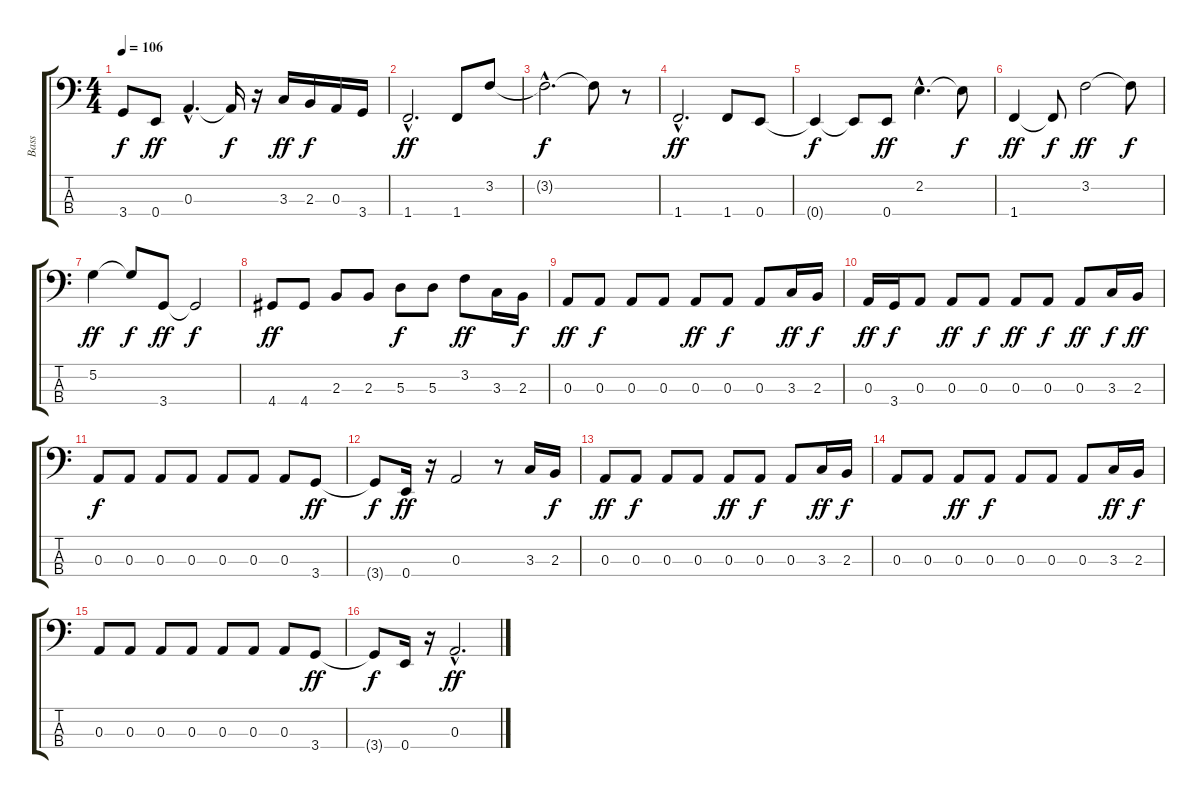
\track ("Bass" "Bass") {instrument electricbassfinger}
\staff {score tabs}
\tuning (G2 D2 A1 E1) {hide}
\ts (4 4)
\tempo 106
\clef f4
\ks c
3.4{t}.8{dy f} 0.4.8{dy ff} 0.3{hac}.4{d} 0.3{t}.16{dy f} r.16 3.3.16{dy ff} 2.3.16{dy f} 0.3.16 3.4.16 |
1.4{hac}.2{d dy ff} 1.4.8 3.2.8 |
3.2{hac t}.2{d dy f} 3.2{t}.8 r.8 |
1.4{hac}.2{d dy ff} 1.4.8 0.4.8 |
0.4{t}.4{dy f} 0.4{t}.8 0.4.8{dy ff} 2.2{hac}.4{d} 2.2{t}.8{dy f} |
1.4.4{dy ff} 1.4{t}.8{dy f} 3.2.2{dy ff} 3.2{t}.8{dy f} |
5.2.4{dy ff} 5.2{t}.8{dy f} 3.4.8{dy ff} 3.4{t}.2{dy f} |
4.4.8{dy ff} 4.4.8 2.3.8 2.3.8 5.3.8{dy f} 5.3.8 3.2.8{dy ff} 3.3.16 2.3.16{dy f} |
0.3.8{dy ff} 0.3.8{dy f} 0.3.8 0.3.8 0.3.8{dy ff} 0.3.8{dy f} 0.3.8 3.3.16{dy ff} 2.3.16{dy f} |
0.3.16{dy ff} 3.4.16{dy f} 0.3.8 0.3.8{dy ff} 0.3.8{dy f} 0.3.8{dy ff} 0.3.8{dy f} 0.3.8{dy ff} 3.3.16{dy f} 2.3.16{dy ff} |
0.3.8{dy f} 0.3.8 0.3.8 0.3.8 0.3.8 0.3.8 0.3.8 3.4.8{dy ff} |
3.4{t}.8{dy f} 0.4.16{dy ff} r.16 0.3.2 r.8 3.3.16 2.3.16{dy f} |
0.3.8{dy ff} 0.3.8{dy f} 0.3.8 0.3.8 0.3.8{dy ff} 0.3.8{dy f} 0.3.8 3.3.16{dy ff} 2.3.16{dy f} |
0.3.8 0.3.8 0.3.8{dy ff} 0.3.8{dy f} 0.3.8 0.3.8 0.3.8 3.3.16{dy ff} 2.3.16{dy f} |
0.3.8 0.3.8 0.3.8 0.3.8 0.3.8 0.3.8 0.3.8 3.4.8{dy ff} |
3.4{t}.8{dy f} 0.4.16 r.16 0.3{hac}.2{d dy ff}
